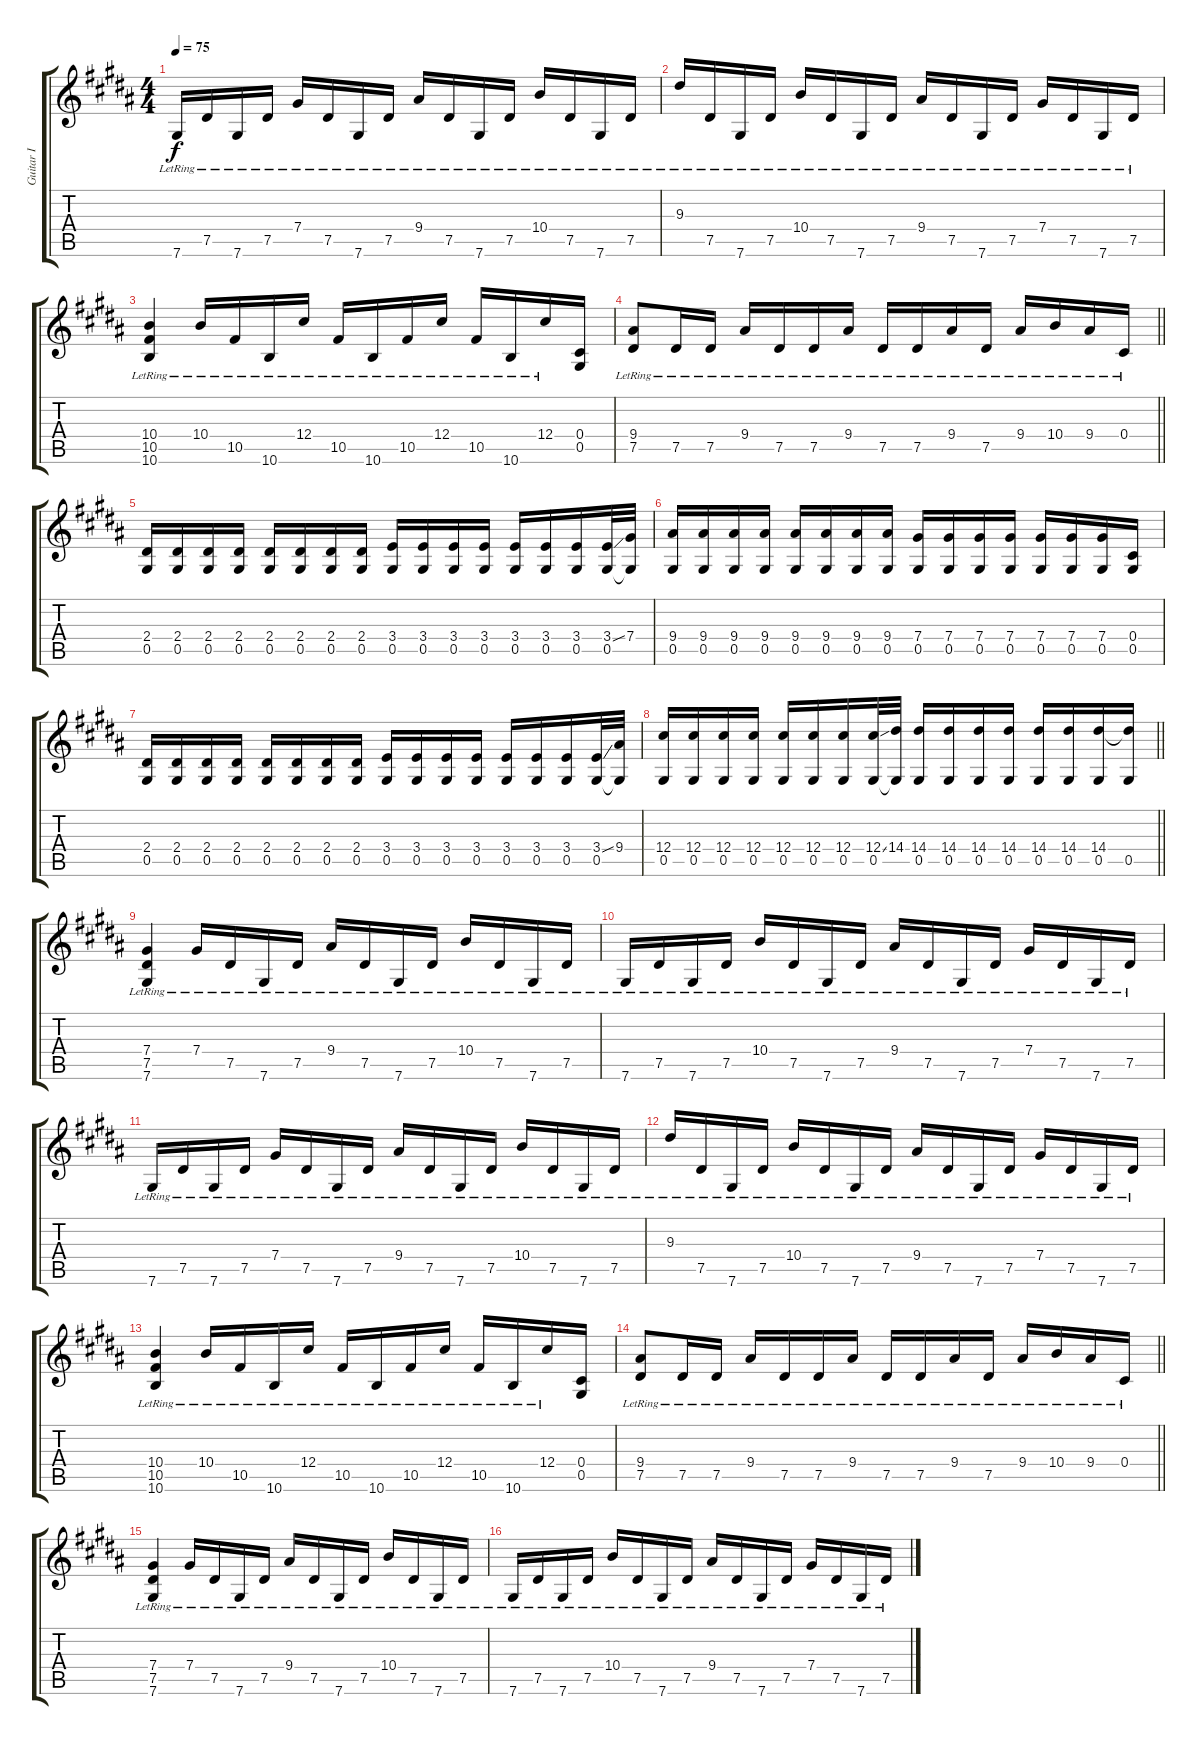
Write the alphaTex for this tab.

\track ("Guitar I" "Guitar I") {instrument electricguitarjazz}
\staff {score tabs}
\tuning (Eb4 Bb3 Gb3 Db3 Ab2 Db2) {hide}
\ts (4 4)
\tempo 75
\clef g2
\ks g#minor
7.6{lr}.16{dy f} 7.5{lr}.16 7.6{lr}.16 7.5{lr}.16 7.4{lr}.16 7.5{lr}.16 7.6{lr}.16 7.5{lr}.16 9.4{lr}.16 7.5{lr}.16 7.6{lr}.16 7.5{lr}.16 10.4{lr}.16 7.5{lr}.16 7.6{lr}.16 7.5{lr}.16 |
9.3{lr}.16 7.5{lr}.16 7.6{lr}.16 7.5{lr}.16 10.4{lr}.16 7.5{lr}.16 7.6{lr}.16 7.5{lr}.16 9.4{lr}.16 7.5{lr}.16 7.6{lr}.16 7.5{lr}.16 7.4{lr}.16 7.5{lr}.16 7.6{lr}.16 7.5{lr}.16 |
(10.4{lr} 10.5{lr} 10.6{lr}).4 10.4{lr}.16 10.5{lr}.16 10.6{lr}.16 12.4{lr}.16 10.5{lr}.16 10.6{lr}.16 10.5{lr}.16 12.4{lr}.16 10.5{lr}.16 10.6{lr}.16 12.4{lr}.16 (0.4 0.5).16 |
\barLineRight lightlight
(9.4{lr} 7.5{lr}).8 7.5{lr}.16 7.5{lr}.16 9.4{lr}.16 7.5{lr}.16 7.5{lr}.16 9.4{lr}.16 7.5{lr}.16 7.5{lr}.16 9.4{lr}.16 7.5{lr}.16 9.4{lr}.16 10.4{lr}.16 9.4{lr}.16 0.4{lr}.16 |
(2.4 0.5).16 (2.4 0.5).16 (2.4 0.5).16 (2.4 0.5).16 (2.4 0.5).16 (2.4 0.5).16 (2.4 0.5).16 (2.4 0.5).16 (3.4 0.5).16 (3.4 0.5).16 (3.4 0.5).16 (3.4 0.5).16 (3.4 0.5).16 (3.4 0.5).16 (3.4 0.5).16 (3.4{ss} 0.5).32 (7.4 0.5{t}).32 |
(9.4 0.5).16 (9.4 0.5).16 (9.4 0.5).16 (9.4 0.5).16 (9.4 0.5).16 (9.4 0.5).16 (9.4 0.5).16 (9.4 0.5).16 (7.4 0.5).16 (7.4 0.5).16 (7.4 0.5).16 (7.4 0.5).16 (7.4 0.5).16 (7.4 0.5).16 (7.4 0.5).16 (0.4 0.5).16 |
(2.4 0.5).16 (2.4 0.5).16 (2.4 0.5).16 (2.4 0.5).16 (2.4 0.5).16 (2.4 0.5).16 (2.4 0.5).16 (2.4 0.5).16 (3.4 0.5).16 (3.4 0.5).16 (3.4 0.5).16 (3.4 0.5).16 (3.4 0.5).16 (3.4 0.5).16 (3.4 0.5).16 (3.4{ss} 0.5).32 (9.4 0.5{t}).32 |
\barLineRight lightlight
(12.4 0.5).16 (12.4 0.5).16 (12.4 0.5).16 (12.4 0.5).16 (12.4 0.5).16 (12.4 0.5).16 (12.4 0.5).16 (12.4{ss} 0.5).32 (14.4 0.5{t}).32 (14.4 0.5).16 (14.4 0.5).16 (14.4 0.5).16 (14.4 0.5).16 (14.4 0.5).16 (14.4 0.5).16 (14.4 0.5).16 (14.4{t} 0.5).16 |
(7.4{lr} 7.5{lr} 7.6{lr}).4 7.4{lr}.16 7.5{lr}.16 7.6{lr}.16 7.5{lr}.16 9.4{lr}.16 7.5{lr}.16 7.6{lr}.16 7.5{lr}.16 10.4{lr}.16 7.5{lr}.16 7.6{lr}.16 7.5{lr}.16 |
7.6{lr}.16 7.5{lr}.16 7.6{lr}.16 7.5{lr}.16 10.4{lr}.16 7.5{lr}.16 7.6{lr}.16 7.5{lr}.16 9.4{lr}.16 7.5{lr}.16 7.6{lr}.16 7.5{lr}.16 7.4{lr}.16 7.5{lr}.16 7.6{lr}.16 7.5{lr}.16 |
7.6{lr}.16 7.5{lr}.16 7.6{lr}.16 7.5{lr}.16 7.4{lr}.16 7.5{lr}.16 7.6{lr}.16 7.5{lr}.16 9.4{lr}.16 7.5{lr}.16 7.6{lr}.16 7.5{lr}.16 10.4{lr}.16 7.5{lr}.16 7.6{lr}.16 7.5{lr}.16 |
9.3{lr}.16 7.5{lr}.16 7.6{lr}.16 7.5{lr}.16 10.4{lr}.16 7.5{lr}.16 7.6{lr}.16 7.5{lr}.16 9.4{lr}.16 7.5{lr}.16 7.6{lr}.16 7.5{lr}.16 7.4{lr}.16 7.5{lr}.16 7.6{lr}.16 7.5{lr}.16 |
(10.4{lr} 10.5{lr} 10.6{lr}).4 10.4{lr}.16 10.5{lr}.16 10.6{lr}.16 12.4{lr}.16 10.5{lr}.16 10.6{lr}.16 10.5{lr}.16 12.4{lr}.16 10.5{lr}.16 10.6{lr}.16 12.4{lr}.16 (0.4 0.5).16 |
\barLineRight lightlight
(9.4{lr} 7.5{lr}).8 7.5{lr}.16 7.5{lr}.16 9.4{lr}.16 7.5{lr}.16 7.5{lr}.16 9.4{lr}.16 7.5{lr}.16 7.5{lr}.16 9.4{lr}.16 7.5{lr}.16 9.4{lr}.16 10.4{lr}.16 9.4{lr}.16 0.4{lr}.16 |
(7.4{lr} 7.5{lr} 7.6{lr}).4 7.4{lr}.16 7.5{lr}.16 7.6{lr}.16 7.5{lr}.16 9.4{lr}.16 7.5{lr}.16 7.6{lr}.16 7.5{lr}.16 10.4{lr}.16 7.5{lr}.16 7.6{lr}.16 7.5{lr}.16 |
7.6{lr}.16 7.5{lr}.16 7.6{lr}.16 7.5{lr}.16 10.4{lr}.16 7.5{lr}.16 7.6{lr}.16 7.5{lr}.16 9.4{lr}.16 7.5{lr}.16 7.6{lr}.16 7.5{lr}.16 7.4{lr}.16 7.5{lr}.16 7.6{lr}.16 7.5{lr}.16
